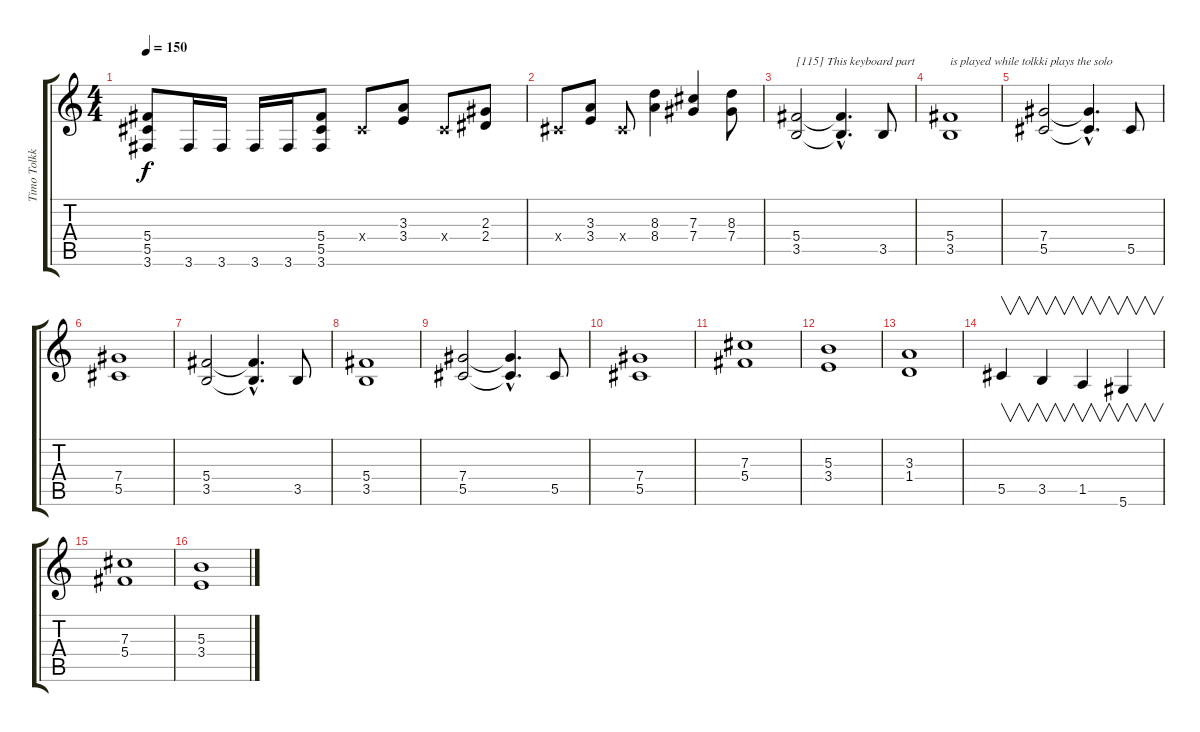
\track ("Timo Tolkki" "Timo Tolkk") {instrument distortionguitar}
\staff {score tabs}
\tuning (Eb4 Bb3 Gb3 Db3 Ab2 Eb2) {hide}
\ts (4 4)
\tempo 150
\clef g2
\ks c
(5.4 5.5 3.6).8{dy f} 3.6.16 3.6.16 3.6.16 3.6.16 (5.4 5.5 3.6).8 0.4{x}.8 (3.3 3.4).8 0.4{x}.8 (2.3 2.4).8 |
0.4{x}.8 (3.3 3.4).8 0.4{x}.8 (8.3 8.4).4 (7.3 7.4).4 (8.3 7.4).8 |
(5.4 3.5).2{txt "[115] This keyboard part"} (5.4{hac t} 3.5{hac t}).4{d} 3.5.8 |
(5.4 3.5).1{txt "is played while tolkki plays the solo"} |
(7.4 5.5).2 (7.4{hac t} 5.5{hac t}).4{d} 5.5.8 |
(7.4 5.5).1 |
(5.4 3.5).2 (5.4{hac t} 3.5{hac t}).4{d} 3.5.8 |
(5.4 3.5).1 |
(7.4 5.5).2 (7.4{hac t} 5.5{hac t}).4{d} 5.5.8 |
(7.4 5.5).1 |
(7.3 5.4).1 |
(5.3 3.4).1 |
(3.3 1.4).1 |
5.5.4{v} 3.5.4{v} 1.5.4{v} 5.6.4{v} |
(7.3 5.4).1 |
(5.3 3.4).1
